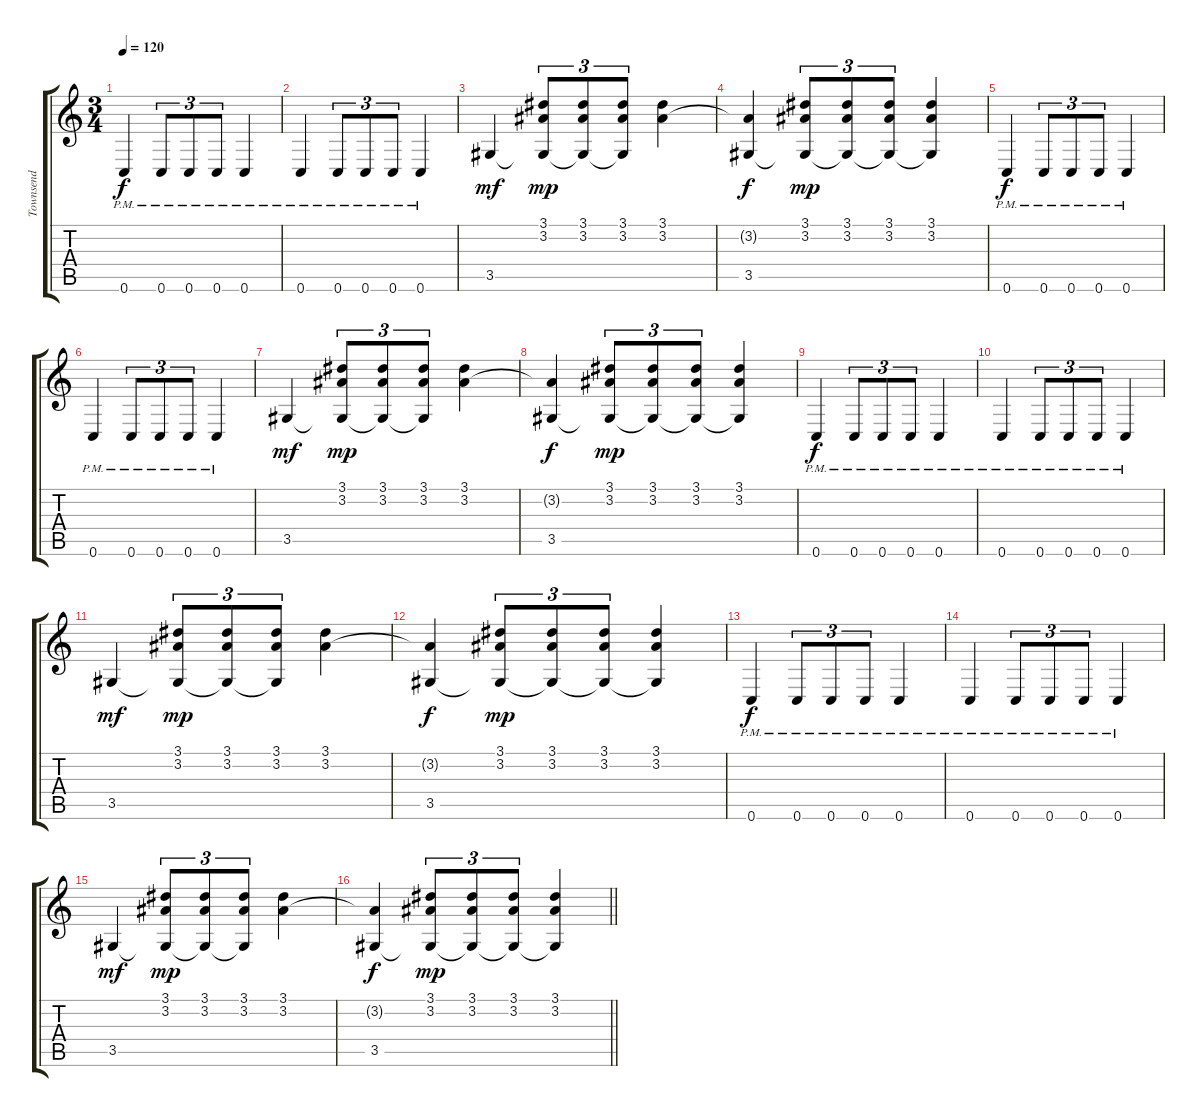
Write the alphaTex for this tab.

\track ("Townsend" "Townsend") {instrument distortionguitar}
\staff {score tabs}
\tuning (C4 G3 Eb3 Bb2 F2 C2) {hide}
\ts (3 4)
\tempo 120
\clef g2
\ks c
0.6{pm}.4{dy f} 0.6{pm}.8{tu (3 2)} 0.6{pm}.8{tu (3 2)} 0.6{pm}.8{tu (3 2)} 0.6{pm}.4 |
0.6{pm}.4 0.6{pm}.8{tu (3 2)} 0.6{pm}.8{tu (3 2)} 0.6{pm}.8{tu (3 2)} 0.6{pm}.4 |
3.5.4{dy mf} (3.1 3.2 3.5{t}).8{tu (3 2) dy mp} (3.1 3.2 3.5{t}).8{tu (3 2)} (3.1 3.2 3.5{t}).8{tu (3 2)} (3.1 3.2).4 |
(3.2{t} 3.5).4{dy f} (3.1 3.2 3.5{t}).8{tu (3 2) dy mp} (3.1 3.2 3.5{t}).8{tu (3 2)} (3.1 3.2 3.5{t}).8{tu (3 2)} (3.1 3.2 3.5{t}).4 |
0.6{pm}.4{dy f} 0.6{pm}.8{tu (3 2)} 0.6{pm}.8{tu (3 2)} 0.6{pm}.8{tu (3 2)} 0.6{pm}.4 |
0.6{pm}.4 0.6{pm}.8{tu (3 2)} 0.6{pm}.8{tu (3 2)} 0.6{pm}.8{tu (3 2)} 0.6{pm}.4 |
3.5.4{dy mf} (3.1 3.2 3.5{t}).8{tu (3 2) dy mp} (3.1 3.2 3.5{t}).8{tu (3 2)} (3.1 3.2 3.5{t}).8{tu (3 2)} (3.1 3.2).4 |
(3.2{t} 3.5).4{dy f} (3.1 3.2 3.5{t}).8{tu (3 2) dy mp} (3.1 3.2 3.5{t}).8{tu (3 2)} (3.1 3.2 3.5{t}).8{tu (3 2)} (3.1 3.2 3.5{t}).4 |
0.6{pm}.4{dy f} 0.6{pm}.8{tu (3 2)} 0.6{pm}.8{tu (3 2)} 0.6{pm}.8{tu (3 2)} 0.6{pm}.4 |
0.6{pm}.4 0.6{pm}.8{tu (3 2)} 0.6{pm}.8{tu (3 2)} 0.6{pm}.8{tu (3 2)} 0.6{pm}.4 |
3.5.4{dy mf} (3.1 3.2 3.5{t}).8{tu (3 2) dy mp} (3.1 3.2 3.5{t}).8{tu (3 2)} (3.1 3.2 3.5{t}).8{tu (3 2)} (3.1 3.2).4 |
(3.2{t} 3.5).4{dy f} (3.1 3.2 3.5{t}).8{tu (3 2) dy mp} (3.1 3.2 3.5{t}).8{tu (3 2)} (3.1 3.2 3.5{t}).8{tu (3 2)} (3.1 3.2 3.5{t}).4 |
0.6{pm}.4{dy f volume 5} 0.6{pm}.8{tu (3 2)} 0.6{pm}.8{tu (3 2)} 0.6{pm}.8{tu (3 2)} 0.6{pm}.4 |
0.6{pm}.4 0.6{pm}.8{tu (3 2)} 0.6{pm}.8{tu (3 2)} 0.6{pm}.8{tu (3 2)} 0.6{pm}.4 |
3.5.4{dy mf} (3.1 3.2 3.5{t}).8{tu (3 2) dy mp} (3.1 3.2 3.5{t}).8{tu (3 2)} (3.1 3.2 3.5{t}).8{tu (3 2)} (3.1 3.2).4 |
\barLineRight lightlight
(3.2{t} 3.5).4{dy f} (3.1 3.2 3.5{t}).8{tu (3 2) dy mp} (3.1 3.2 3.5{t}).8{tu (3 2)} (3.1 3.2 3.5{t}).8{tu (3 2)} (3.1 3.2 3.5{t}).4
